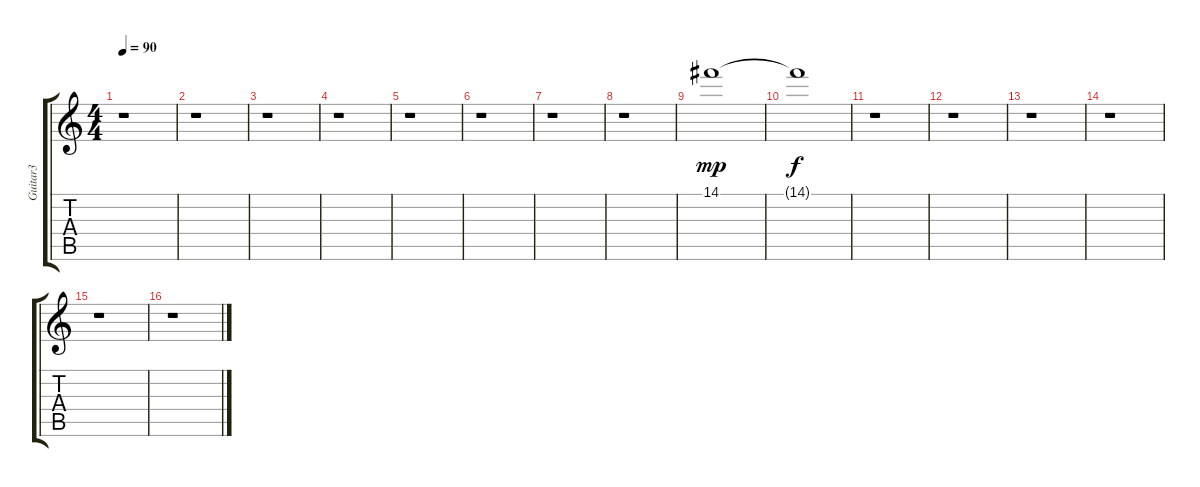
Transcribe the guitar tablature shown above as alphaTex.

\track ("Guitar3" "Guitar3") {instrument distortionguitar}
\staff {score tabs}
\tuning (E4 B3 G3 D3 A2 E2) {hide}
\ts (4 4)
\tempo 90
\clef g2
\ks c
r.1{dy mp} |
r.1 |
r.1 |
r.1 |
r.1 |
r.1 |
r.1 |
r.1 |
14.1.1 |
14.1{t}.1{dy f} |
r.1 |
r.1 |
r.1 |
r.1 |
r.1 |
r.1
